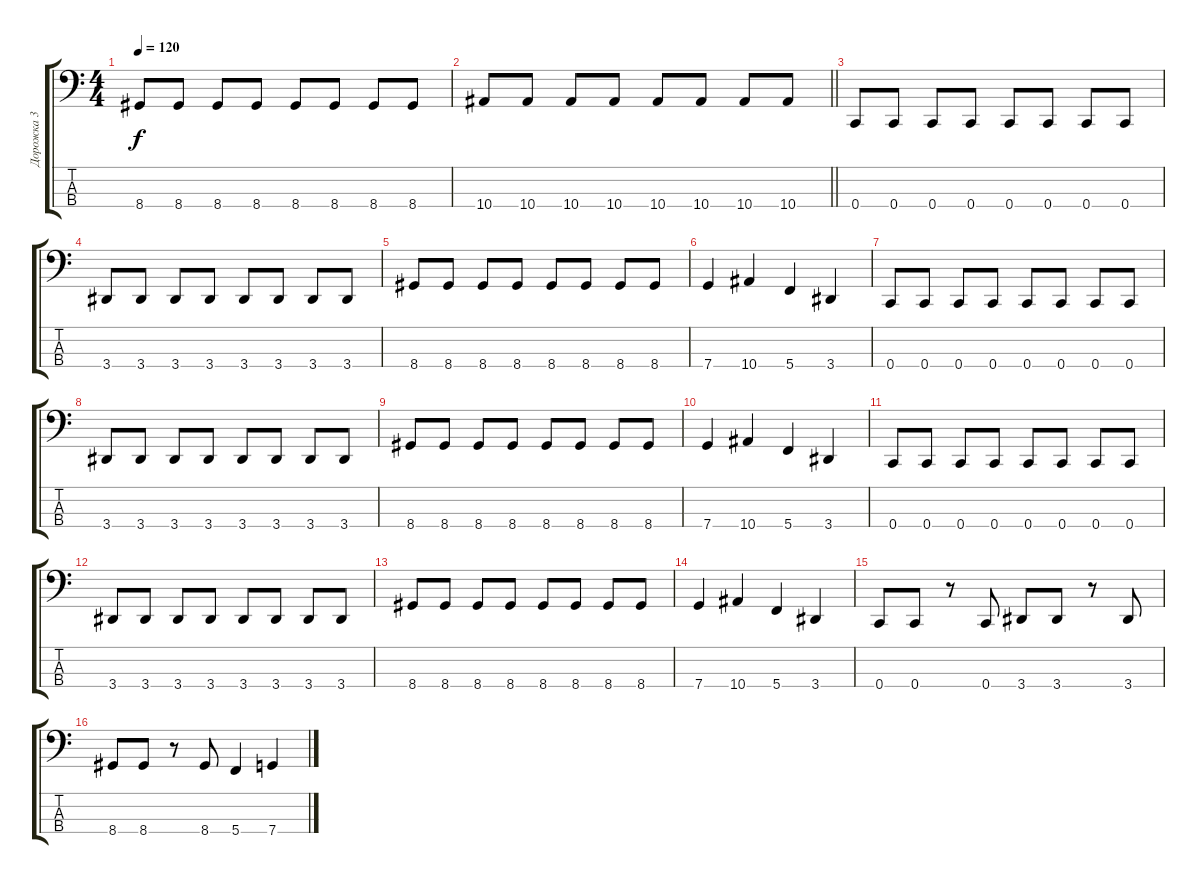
\track ("Дорожка 3" "Дорожка 3") {instrument electricbassfinger}
\staff {score tabs}
\tuning (F2 C2 G1 C1) {hide}
\ts (4 4)
\tempo 120
\clef f4
\ks c
8.4.8{dy f} 8.4.8 8.4.8 8.4.8 8.4.8 8.4.8 8.4.8 8.4.8 |
\barLineRight lightlight
10.4.8 10.4.8 10.4.8 10.4.8 10.4.8 10.4.8 10.4.8 10.4.8 |
0.4.8 0.4.8 0.4.8 0.4.8 0.4.8 0.4.8 0.4.8 0.4.8 |
3.4.8 3.4.8 3.4.8 3.4.8 3.4.8 3.4.8 3.4.8 3.4.8 |
8.4.8 8.4.8 8.4.8 8.4.8 8.4.8 8.4.8 8.4.8 8.4.8 |
7.4.4 10.4.4 5.4.4 3.4.4 |
0.4.8 0.4.8 0.4.8 0.4.8 0.4.8 0.4.8 0.4.8 0.4.8 |
3.4.8 3.4.8 3.4.8 3.4.8 3.4.8 3.4.8 3.4.8 3.4.8 |
8.4.8 8.4.8 8.4.8 8.4.8 8.4.8 8.4.8 8.4.8 8.4.8 |
7.4.4 10.4.4 5.4.4 3.4.4 |
0.4.8 0.4.8 0.4.8 0.4.8 0.4.8 0.4.8 0.4.8 0.4.8 |
3.4.8 3.4.8 3.4.8 3.4.8 3.4.8 3.4.8 3.4.8 3.4.8 |
8.4.8 8.4.8 8.4.8 8.4.8 8.4.8 8.4.8 8.4.8 8.4.8 |
7.4.4 10.4.4 5.4.4 3.4.4 |
0.4.8 0.4.8 r.8 0.4.8 3.4.8 3.4.8 r.8 3.4.8 |
8.4.8 8.4.8 r.8 8.4.8 5.4.4 7.4.4
